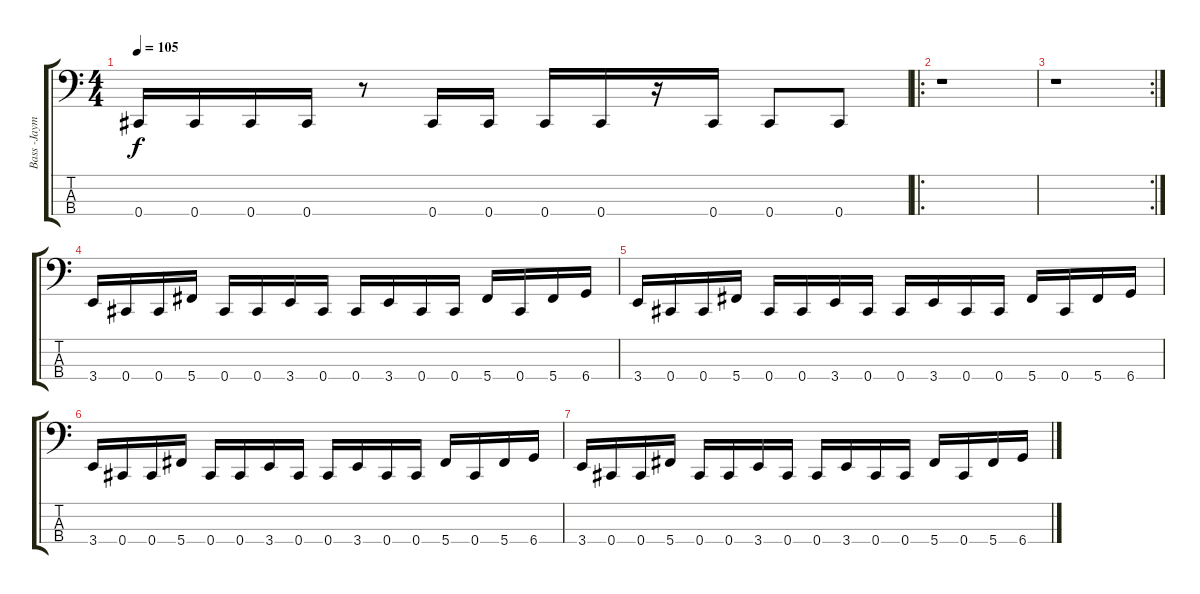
\track ("Bass -Jaymo" "Bass -Jaym") {instrument electricbassfinger}
\staff {score tabs}
\tuning (Gb2 Db2 Ab1 Db1) {hide}
\ts (4 4)
\tempo 105
\clef f4
\ks c
0.4.16{dy f} 0.4.16 0.4.16 0.4.16 r.8 0.4.16 0.4.16 0.4.16 0.4.16 r.16 0.4.16 0.4.8 0.4.8 |
\ro
r.1 |
\rc 2
r.1 |
3.4.16 0.4.16 0.4.16 5.4.16 0.4.16 0.4.16 3.4.16 0.4.16 0.4.16 3.4.16 0.4.16 0.4.16 5.4.16 0.4.16 5.4.16 6.4.16 |
3.4.16 0.4.16 0.4.16 5.4.16 0.4.16 0.4.16 3.4.16 0.4.16 0.4.16 3.4.16 0.4.16 0.4.16 5.4.16 0.4.16 5.4.16 6.4.16 |
3.4.16 0.4.16 0.4.16 5.4.16 0.4.16 0.4.16 3.4.16 0.4.16 0.4.16 3.4.16 0.4.16 0.4.16 5.4.16 0.4.16 5.4.16 6.4.16 |
3.4.16 0.4.16 0.4.16 5.4.16 0.4.16 0.4.16 3.4.16 0.4.16 0.4.16 3.4.16 0.4.16 0.4.16 5.4.16 0.4.16 5.4.16 6.4.16
